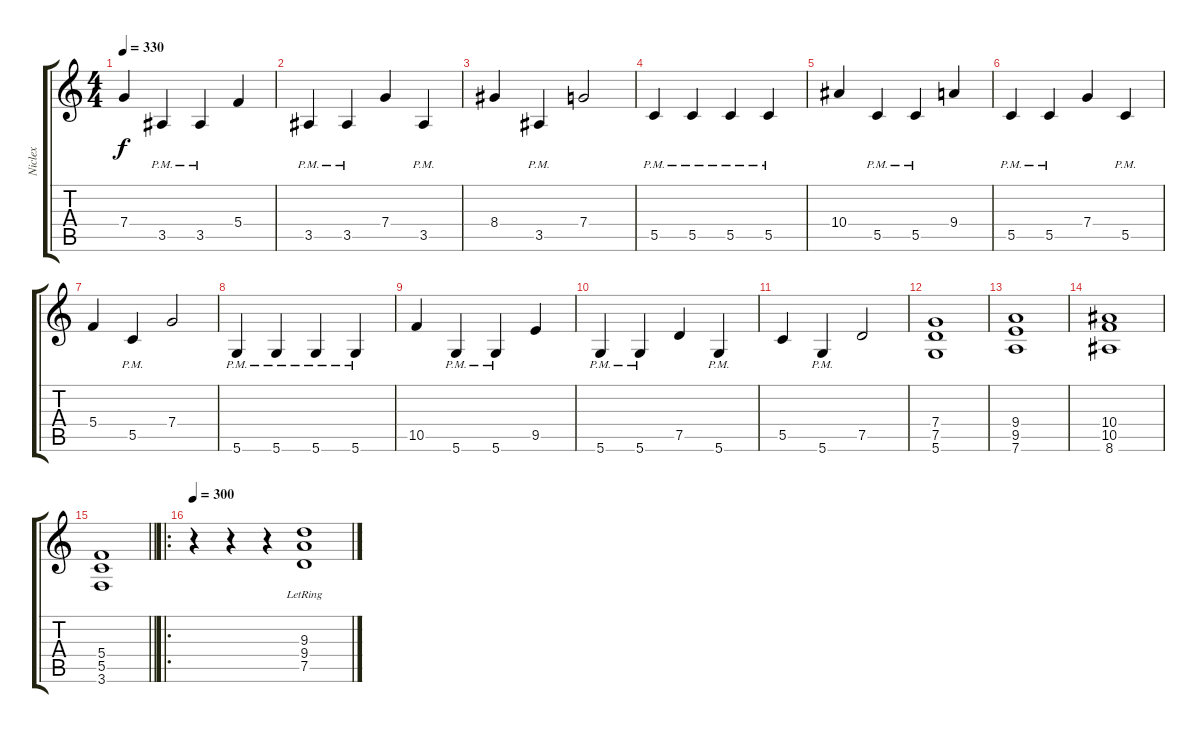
\track ("Niclex" "Niclex") {instrument distortionguitar}
\staff {score tabs}
\tuning (D4 A3 F3 C3 G2 D2) {hide}
\ts (4 4)
\tempo 330
\clef g2
\ks c
7.4.4{dy f} 3.5{pm}.4 3.5{pm}.4 5.4.4 |
3.5{pm}.4 3.5{pm}.4 7.4.4 3.5{pm}.4 |
8.4.4 3.5{pm}.4 7.4.2 |
5.5{pm}.4 5.5{pm}.4 5.5{pm}.4 5.5{pm}.4 |
10.4.4 5.5{pm}.4 5.5{pm}.4 9.4.4 |
5.5{pm}.4 5.5{pm}.4 7.4.4 5.5{pm}.4 |
5.4.4 5.5{pm}.4 7.4.2 |
5.6{pm}.4 5.6{pm}.4 5.6{pm}.4 5.6{pm}.4 |
10.5.4 5.6{pm}.4 5.6{pm}.4 9.5.4 |
5.6{pm}.4 5.6{pm}.4 7.5.4 5.6{pm}.4 |
5.5.4 5.6{pm}.4 7.5.2 |
(7.4 7.5 5.6).1 |
(9.4 9.5 7.6).1 |
(10.4 10.5 8.6).1 |
\barLineRight lightlight
(5.4 5.5 3.6).1 |
\ro
\tempo 300
r.4 r.4 r.4 (9.3{lr} 9.4 7.5).1
